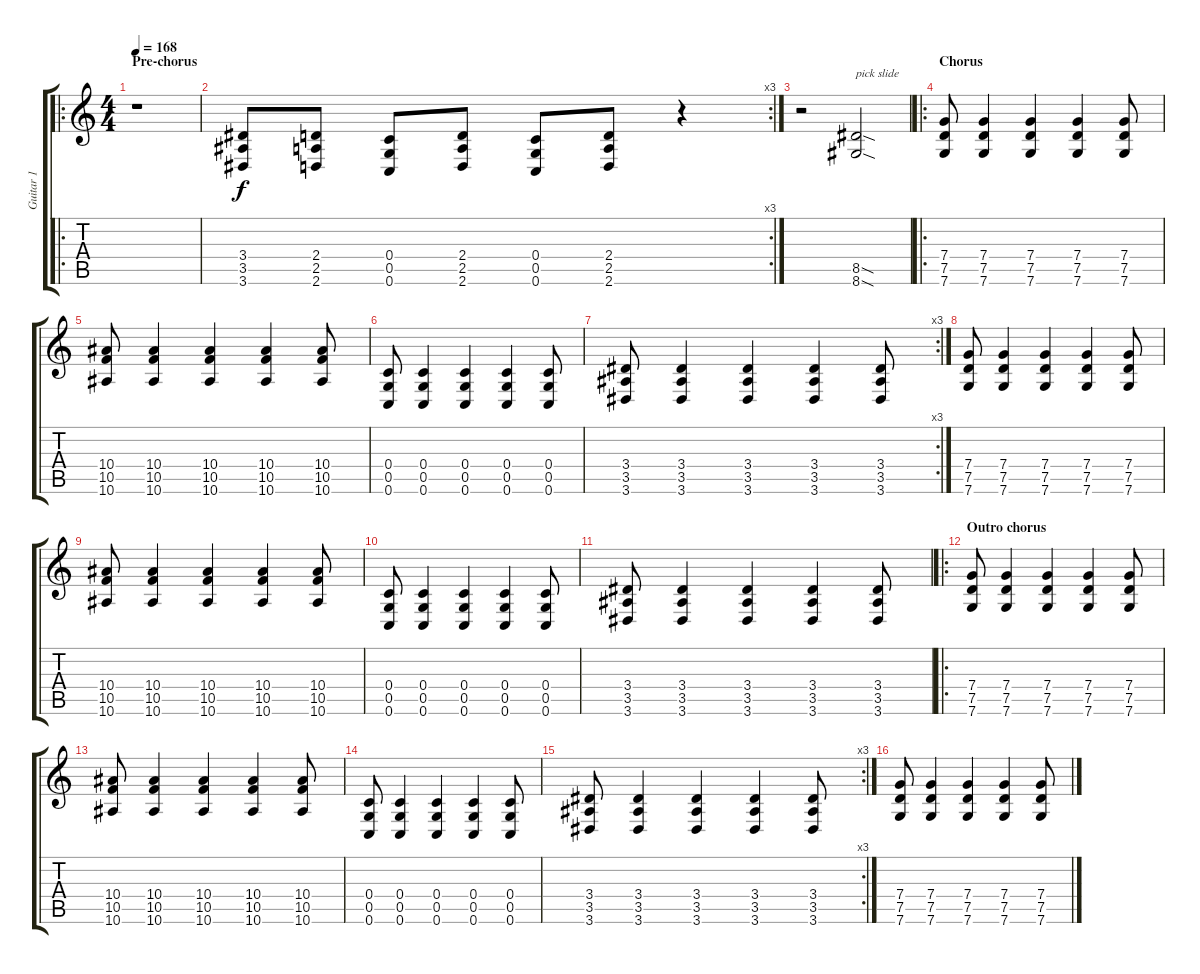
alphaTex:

\track ("Guitar 1" "Guitar 1") {instrument distortionguitar}
\staff {score tabs}
\tuning (D4 A3 F3 C3 G2 C2) {hide}
\ro
\ts (4 4)
\section ("" "Pre-chorus")
\tempo 168
\clef g2
\ks c
r.1{dy f} |
\rc 3
(3.4 3.5 3.6).8 (2.4 2.5 2.6).8 (0.4 0.5 0.6).8 (2.4 2.5 2.6).8 (0.4 0.5 0.6).8 (2.4 2.5 2.6).8 r.4 |
r.2 (8.5{sod} 8.6{sod}).2{txt "pick slide"} |
\ro
\section ("" "Chorus")
(7.4 7.5 7.6).8 (7.4 7.5 7.6).4 (7.4 7.5 7.6).4 (7.4 7.5 7.6).4 (7.4 7.5 7.6).8 |
(10.4 10.5 10.6).8 (10.4 10.5 10.6).4 (10.4 10.5 10.6).4 (10.4 10.5 10.6).4 (10.4 10.5 10.6).8 |
(0.4 0.5 0.6).8 (0.4 0.5 0.6).4 (0.4 0.5 0.6).4 (0.4 0.5 0.6).4 (0.4 0.5 0.6).8 |
\rc 3
(3.4 3.5 3.6).8 (3.4 3.5 3.6).4 (3.4 3.5 3.6).4 (3.4 3.5 3.6).4 (3.4 3.5 3.6).8 |
(7.4 7.5 7.6).8 (7.4 7.5 7.6).4 (7.4 7.5 7.6).4 (7.4 7.5 7.6).4 (7.4 7.5 7.6).8 |
(10.4 10.5 10.6).8 (10.4 10.5 10.6).4 (10.4 10.5 10.6).4 (10.4 10.5 10.6).4 (10.4 10.5 10.6).8 |
(0.4 0.5 0.6).8 (0.4 0.5 0.6).4 (0.4 0.5 0.6).4 (0.4 0.5 0.6).4 (0.4 0.5 0.6).8 |
(3.4 3.5 3.6).8 (3.4 3.5 3.6).4 (3.4 3.5 3.6).4 (3.4 3.5 3.6).4 (3.4 3.5 3.6).8 |
\ro
\section ("" "Outro chorus")
(7.4 7.5 7.6).8 (7.4 7.5 7.6).4 (7.4 7.5 7.6).4 (7.4 7.5 7.6).4 (7.4 7.5 7.6).8 |
(10.4 10.5 10.6).8 (10.4 10.5 10.6).4 (10.4 10.5 10.6).4 (10.4 10.5 10.6).4 (10.4 10.5 10.6).8 |
(0.4 0.5 0.6).8 (0.4 0.5 0.6).4 (0.4 0.5 0.6).4 (0.4 0.5 0.6).4 (0.4 0.5 0.6).8 |
\rc 3
(3.4 3.5 3.6).8 (3.4 3.5 3.6).4 (3.4 3.5 3.6).4 (3.4 3.5 3.6).4 (3.4 3.5 3.6).8 |
(7.4 7.5 7.6).8 (7.4 7.5 7.6).4 (7.4 7.5 7.6).4 (7.4 7.5 7.6).4 (7.4 7.5 7.6).8
